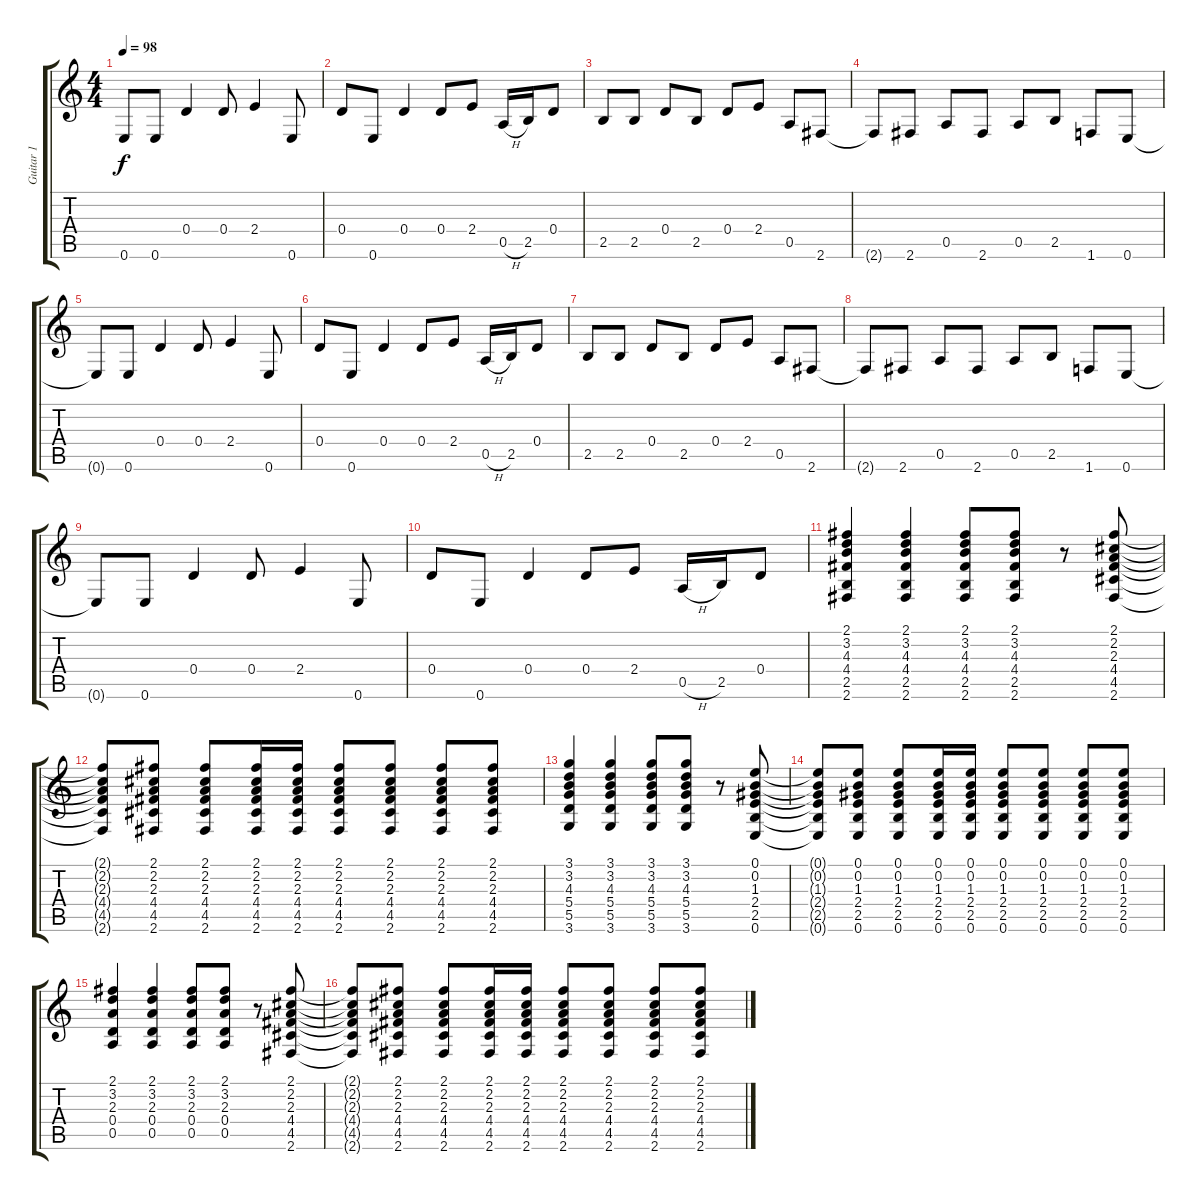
\track ("Guitar 1" "Guitar 1") {instrument acousticguitarsteel}
\staff {score tabs}
\tuning (E4 B3 G3 D3 A2 E2) {hide}
\ts (4 4)
\tempo 98
\clef g2
\ks c
0.6{t}.8{dy f} 0.6.8 0.4.4 0.4.8 2.4.4 0.6.8 |
0.4.8 0.6.8 0.4.4 0.4.8 2.4.8 0.5{h}.16 2.5.16 0.4.8 |
2.5.8 2.5.8 0.4.8 2.5.8 0.4.8 2.4.8 0.5.8 2.6.8 |
2.6{t}.8 2.6.8 0.5.8 2.6.8 0.5.8 2.5.8 1.6.8 0.6.8 |
0.6{t}.8 0.6.8 0.4.4 0.4.8 2.4.4 0.6.8 |
0.4.8 0.6.8 0.4.4 0.4.8 2.4.8 0.5{h}.16 2.5.16 0.4.8 |
2.5.8 2.5.8 0.4.8 2.5.8 0.4.8 2.4.8 0.5.8 2.6.8 |
2.6{t}.8 2.6.8 0.5.8 2.6.8 0.5.8 2.5.8 1.6.8 0.6.8 |
0.6{t}.8 0.6.8 0.4.4 0.4.8 2.4.4 0.6.8 |
0.4.8 0.6.8 0.4.4 0.4.8 2.4.8 0.5{h}.16 2.5.16 0.4.8 |
(2.1 3.2 4.3 4.4 2.5 2.6).4 (2.1 3.2 4.3 4.4 2.5 2.6).4 (2.1 3.2 4.3 4.4 2.5 2.6).8 (2.1 3.2 4.3 4.4 2.5 2.6).8 r.8 (2.1 2.2 2.3 4.4 4.5 2.6).8 |
(2.1{t} 2.2{t} 2.3{t} 4.4{t} 4.5{t} 2.6{t}).8 (2.1 2.2 2.3 4.4 4.5 2.6).8 (2.1 2.2 2.3 4.4 4.5 2.6).8 (2.1 2.2 2.3 4.4 4.5 2.6).16 (2.1 2.2 2.3 4.4 4.5 2.6).16 (2.1 2.2 2.3 4.4 4.5 2.6).8 (2.1 2.2 2.3 4.4 4.5 2.6).8 (2.1 2.2 2.3 4.4 4.5 2.6).8 (2.1 2.2 2.3 4.4 4.5 2.6).8 |
(3.1 3.2 4.3 5.4 5.5 3.6).4 (3.1 3.2 4.3 5.4 5.5 3.6).4 (3.1 3.2 4.3 5.4 5.5 3.6).8 (3.1 3.2 4.3 5.4 5.5 3.6).8 r.8 (0.1 0.2 1.3 2.4 2.5 0.6).8 |
(0.1{t} 0.2{t} 1.3{t} 2.4{t} 2.5{t} 0.6{t}).8 (0.1 0.2 1.3 2.4 2.5 0.6).8 (0.1 0.2 1.3 2.4 2.5 0.6).8 (0.1 0.2 1.3 2.4 2.5 0.6).16 (0.1 0.2 1.3 2.4 2.5 0.6).16 (0.1 0.2 1.3 2.4 2.5 0.6).8 (0.1 0.2 1.3 2.4 2.5 0.6).8 (0.1 0.2 1.3 2.4 2.5 0.6).8 (0.1 0.2 1.3 2.4 2.5 0.6).8 |
(2.1 3.2 2.3 0.4 0.5).4 (2.1 3.2 2.3 0.4 0.5).4 (2.1 3.2 2.3 0.4 0.5).8 (2.1 3.2 2.3 0.4 0.5).8 r.8 (2.1 2.2 2.3 4.4 4.5 2.6).8 |
(2.1{t} 2.2{t} 2.3{t} 4.4{t} 4.5{t} 2.6{t}).8 (2.1 2.2 2.3 4.4 4.5 2.6).8 (2.1 2.2 2.3 4.4 4.5 2.6).8 (2.1 2.2 2.3 4.4 4.5 2.6).16 (2.1 2.2 2.3 4.4 4.5 2.6).16 (2.1 2.2 2.3 4.4 4.5 2.6).8 (2.1 2.2 2.3 4.4 4.5 2.6).8 (2.1 2.2 2.3 4.4 4.5 2.6).8 (2.1 2.2 2.3 4.4 4.5 2.6).8
